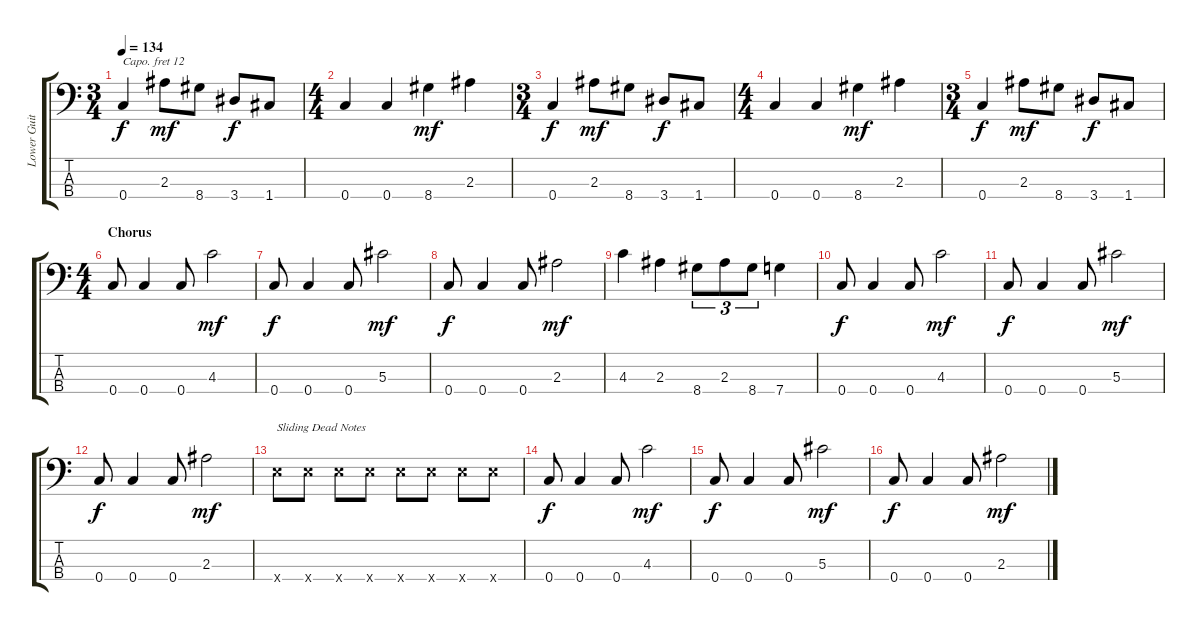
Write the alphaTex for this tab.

\track ("Lower Guitar" "Lower Guit") {instrument distortionguitar}
\staff {score tabs}
\capo 12
\tuning (G2 D2 Ab1 C1) {hide}
\ts (3 4)
\tempo 134
\clef f4
\ks c
0.4.4{dy f} 2.3.8{dy mf} 8.4.8 3.4.8{dy f} 1.4.8 |
\ts (4 4)
0.4.4 0.4.4 8.4.4{dy mf} 2.3.4 |
\ts (3 4)
0.4.4{dy f} 2.3.8{dy mf} 8.4.8 3.4.8{dy f} 1.4.8 |
\ts (4 4)
0.4.4 0.4.4 8.4.4{dy mf} 2.3.4 |
\ts (3 4)
0.4.4{dy f} 2.3.8{dy mf} 8.4.8 3.4.8{dy f} 1.4.8 |
\ts (4 4)
\section ("" "Chorus")
0.4.8 0.4.4 0.4.8 4.3.2{dy mf} |
0.4.8{dy f} 0.4.4 0.4.8 5.3.2{dy mf} |
0.4.8{dy f} 0.4.4 0.4.8 2.3.2{dy mf} |
4.3.4 2.3.4 8.4.8{tu (3 2)} 2.3.8{tu (3 2)} 8.4.8{tu (3 2)} 7.4.4 |
0.4.8{dy f} 0.4.4 0.4.8 4.3.2{dy mf} |
0.4.8{dy f} 0.4.4 0.4.8 5.3.2{dy mf} |
0.4.8{dy f} 0.4.4 0.4.8 2.3.2{dy mf} |
4.4{x}.8{txt "Sliding Dead Notes"} 4.4{x}.8 4.4{x}.8 4.4{x}.8 4.4{x}.8 4.4{x}.8 4.4{x}.8 4.4{x}.8 |
0.4.8{dy f} 0.4.4 0.4.8 4.3.2{dy mf} |
0.4.8{dy f} 0.4.4 0.4.8 5.3.2{dy mf} |
0.4.8{dy f} 0.4.4 0.4.8 2.3.2{dy mf}
